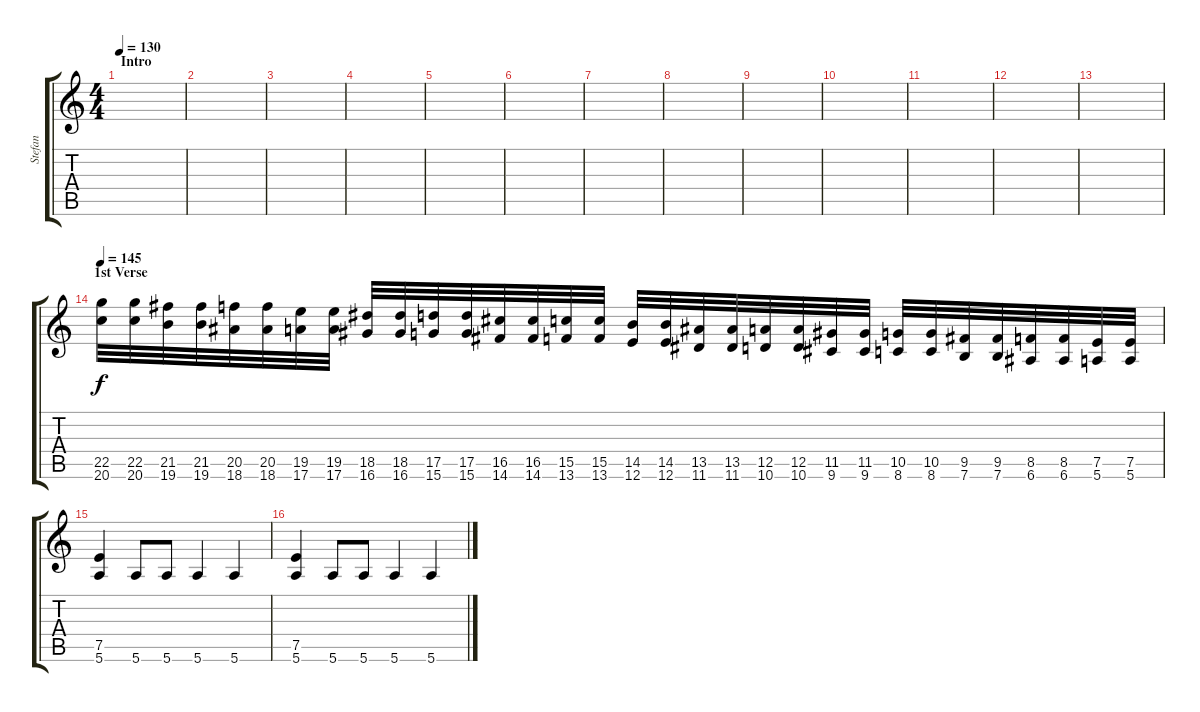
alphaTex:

\track ("Stefan" "Stefan") {instrument distortionguitar}
\staff {score tabs}
\tuning (E4 B3 G3 D3 A2 E2) {hide}
\ts (4 4)
\section ("" "Intro")
\tempo 130
\clef g2
\ks c
|
|
|
|
|
|
|
|
|
|
|
|
|
\section ("" "1st Verse")
\tempo 145
(22.5 20.6).32 (22.5 20.6).32 (21.5 19.6).32 (21.5 19.6).32 (20.5 18.6).32 (20.5 18.6).32 (19.5 17.6).32 (19.5 17.6).32 (18.5 16.6).32 (18.5 16.6).32 (17.5 15.6).32 (17.5 15.6).32 (16.5 14.6).32 (16.5 14.6).32 (15.5 13.6).32 (15.5 13.6).32 (14.5 12.6).32 (14.5 12.6).32 (13.5 11.6).32 (13.5 11.6).32 (12.5 10.6).32 (12.5 10.6).32 (11.5 9.6).32 (11.5 9.6).32 (10.5 8.6).32 (10.5 8.6).32 (9.5 7.6).32 (9.5 7.6).32 (8.5 6.6).32 (8.5 6.6).32 (7.5 5.6).32 (7.5 5.6).32 |
(7.5 5.6).4 5.6.8 5.6.8 5.6.4 5.6.4 |
(7.5 5.6).4 5.6.8 5.6.8 5.6.4 5.6.4
